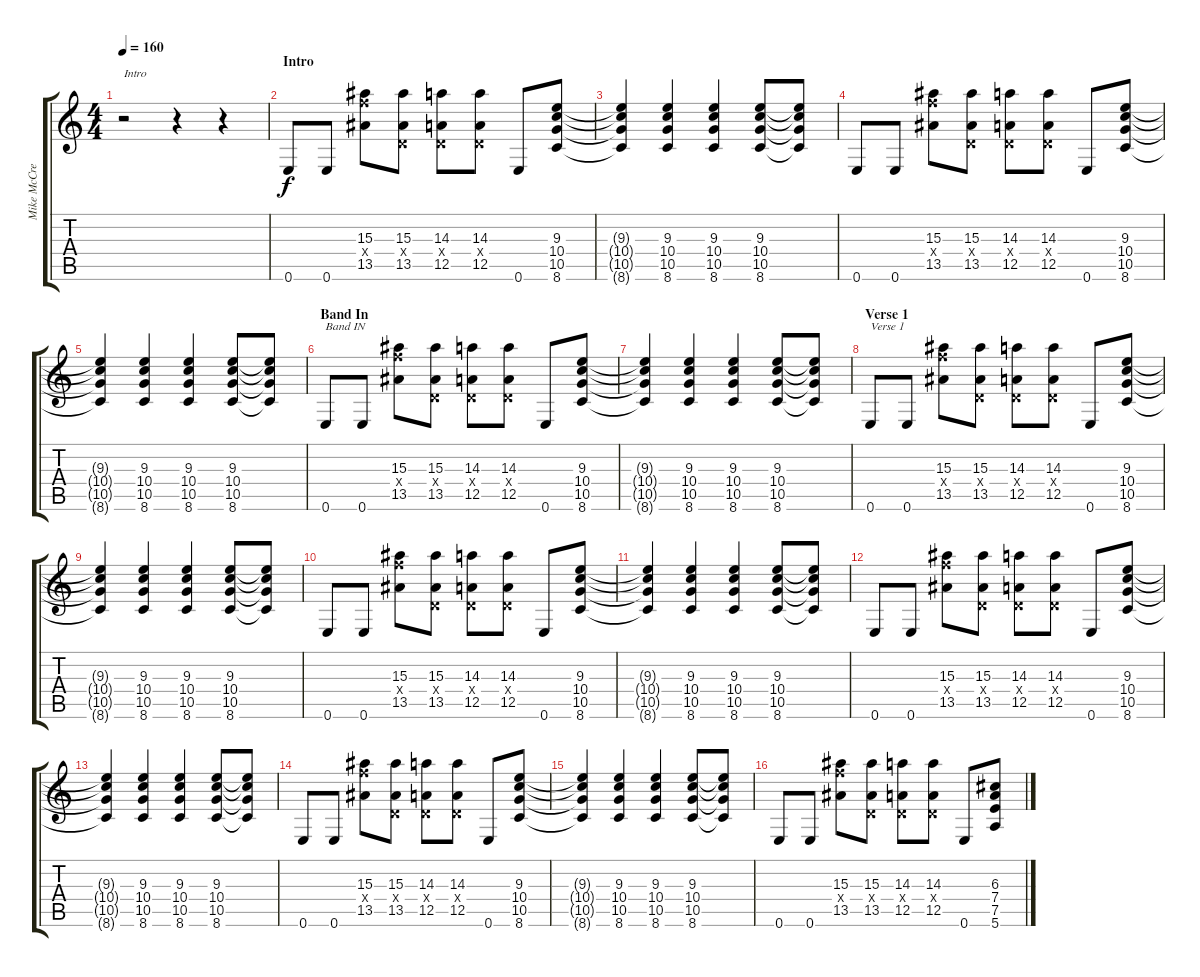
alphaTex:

\track ("Mike McCready" "Mike McCre") {instrument distortionguitar}
\staff {score tabs}
\tuning (E4 B3 G3 D3 A2 E2) {hide}
\ts (4 4)
\tempo 160
\clef g2
\ks c
r.2{txt "Intro" dy f instrument distortionguitar} r.4 r.4 |
\section ("" "Intro")
0.6.8 0.6.8 (15.3 15.4{x} 13.5).8 (15.3 0.4{x} 13.5).8 (14.3 0.4{x} 12.5).8 (14.3 0.4{x} 12.5).8 0.6.8 (9.3 10.4 10.5 8.6).8 |
(9.3{t} 10.4{t} 10.5{t} 8.6{t}).4 (9.3 10.4 10.5 8.6).4 (9.3 10.4 10.5 8.6).4 (9.3 10.4 10.5 8.6).8 (9.3{t} 10.4{t} 10.5{t} 8.6{t}).8 |
0.6.8 0.6.8 (15.3 15.4{x} 13.5).8 (15.3 0.4{x} 13.5).8 (14.3 0.4{x} 12.5).8 (14.3 0.4{x} 12.5).8 0.6.8 (9.3 10.4 10.5 8.6).8 |
(9.3{t} 10.4{t} 10.5{t} 8.6{t}).4 (9.3 10.4 10.5 8.6).4 (9.3 10.4 10.5 8.6).4 (9.3 10.4 10.5 8.6).8 (9.3{t} 10.4{t} 10.5{t} 8.6{t}).8 |
\section ("" "Band In")
0.6.8{txt "Band IN"} 0.6.8 (15.3 15.4{x} 13.5).8 (15.3 0.4{x} 13.5).8 (14.3 0.4{x} 12.5).8 (14.3 0.4{x} 12.5).8 0.6.8 (9.3 10.4 10.5 8.6).8 |
(9.3{t} 10.4{t} 10.5{t} 8.6{t}).4 (9.3 10.4 10.5 8.6).4 (9.3 10.4 10.5 8.6).4 (9.3 10.4 10.5 8.6).8 (9.3{t} 10.4{t} 10.5{t} 8.6{t}).8 |
\section ("" "Verse 1")
0.6.8{txt "Verse 1"} 0.6.8 (15.3 15.4{x} 13.5).8 (15.3 0.4{x} 13.5).8 (14.3 0.4{x} 12.5).8 (14.3 0.4{x} 12.5).8 0.6.8 (9.3 10.4 10.5 8.6).8 |
(9.3{t} 10.4{t} 10.5{t} 8.6{t}).4 (9.3 10.4 10.5 8.6).4 (9.3 10.4 10.5 8.6).4 (9.3 10.4 10.5 8.6).8 (9.3{t} 10.4{t} 10.5{t} 8.6{t}).8 |
0.6.8 0.6.8 (15.3 15.4{x} 13.5).8 (15.3 0.4{x} 13.5).8 (14.3 0.4{x} 12.5).8 (14.3 0.4{x} 12.5).8 0.6.8 (9.3 10.4 10.5 8.6).8 |
(9.3{t} 10.4{t} 10.5{t} 8.6{t}).4 (9.3 10.4 10.5 8.6).4 (9.3 10.4 10.5 8.6).4 (9.3 10.4 10.5 8.6).8 (9.3{t} 10.4{t} 10.5{t} 8.6{t}).8 |
0.6.8 0.6.8 (15.3 15.4{x} 13.5).8 (15.3 0.4{x} 13.5).8 (14.3 0.4{x} 12.5).8 (14.3 0.4{x} 12.5).8 0.6.8 (9.3 10.4 10.5 8.6).8 |
(9.3{t} 10.4{t} 10.5{t} 8.6{t}).4 (9.3 10.4 10.5 8.6).4 (9.3 10.4 10.5 8.6).4 (9.3 10.4 10.5 8.6).8 (9.3{t} 10.4{t} 10.5{t} 8.6{t}).8 |
0.6.8 0.6.8 (15.3 15.4{x} 13.5).8 (15.3 0.4{x} 13.5).8 (14.3 0.4{x} 12.5).8 (14.3 0.4{x} 12.5).8 0.6.8 (9.3 10.4 10.5 8.6).8 |
(9.3{t} 10.4{t} 10.5{t} 8.6{t}).4 (9.3 10.4 10.5 8.6).4 (9.3 10.4 10.5 8.6).4 (9.3 10.4 10.5 8.6).8 (9.3{t} 10.4{t} 10.5{t} 8.6{t}).8 |
0.6.8 0.6.8 (15.3 15.4{x} 13.5).8 (15.3 0.4{x} 13.5).8 (14.3 0.4{x} 12.5).8 (14.3 0.4{x} 12.5).8 0.6.8 (6.3 7.4 7.5 5.6).8
